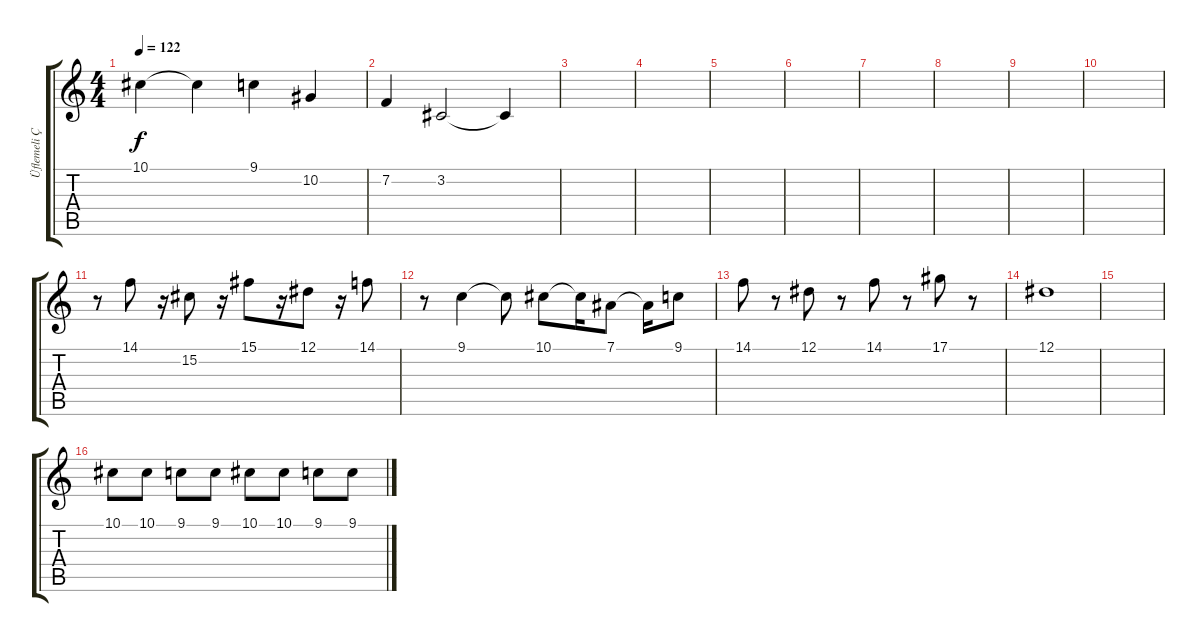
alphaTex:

\track ("Üflemeli Çalgıar-3" "Üflemeli Ç") {instrument trumpet}
\staff {score tabs}
\tuning (Eb4 Bb3 Gb3 Db3 Ab2 Eb2) {hide}
\ts (4 4)
\tempo 122
\clef g2
\ks c
10.1.4{dy f} 10.1{t}.4 9.1.4 10.2.4 |
7.2.4 3.2.2 3.2{t}.4 |
|
|
|
|
|
|
|
|
r.8 14.1.8 r.16 15.2.8 r.16 15.1.8 r.16 12.1.8 r.16 14.1.8 |
r.8 9.1.4 9.1{t}.8 10.1.8 10.1{t}.16 7.1.8 7.1{t}.16 9.1.8 |
14.1.8{volume 12} r.8 12.1.8 r.8 14.1.8 r.8 17.1.8 r.8 |
12.1.1 |
|
10.1.8{volume 4} 10.1.8 9.1.8 9.1.8 10.1.8 10.1.8 9.1.8 9.1.8
